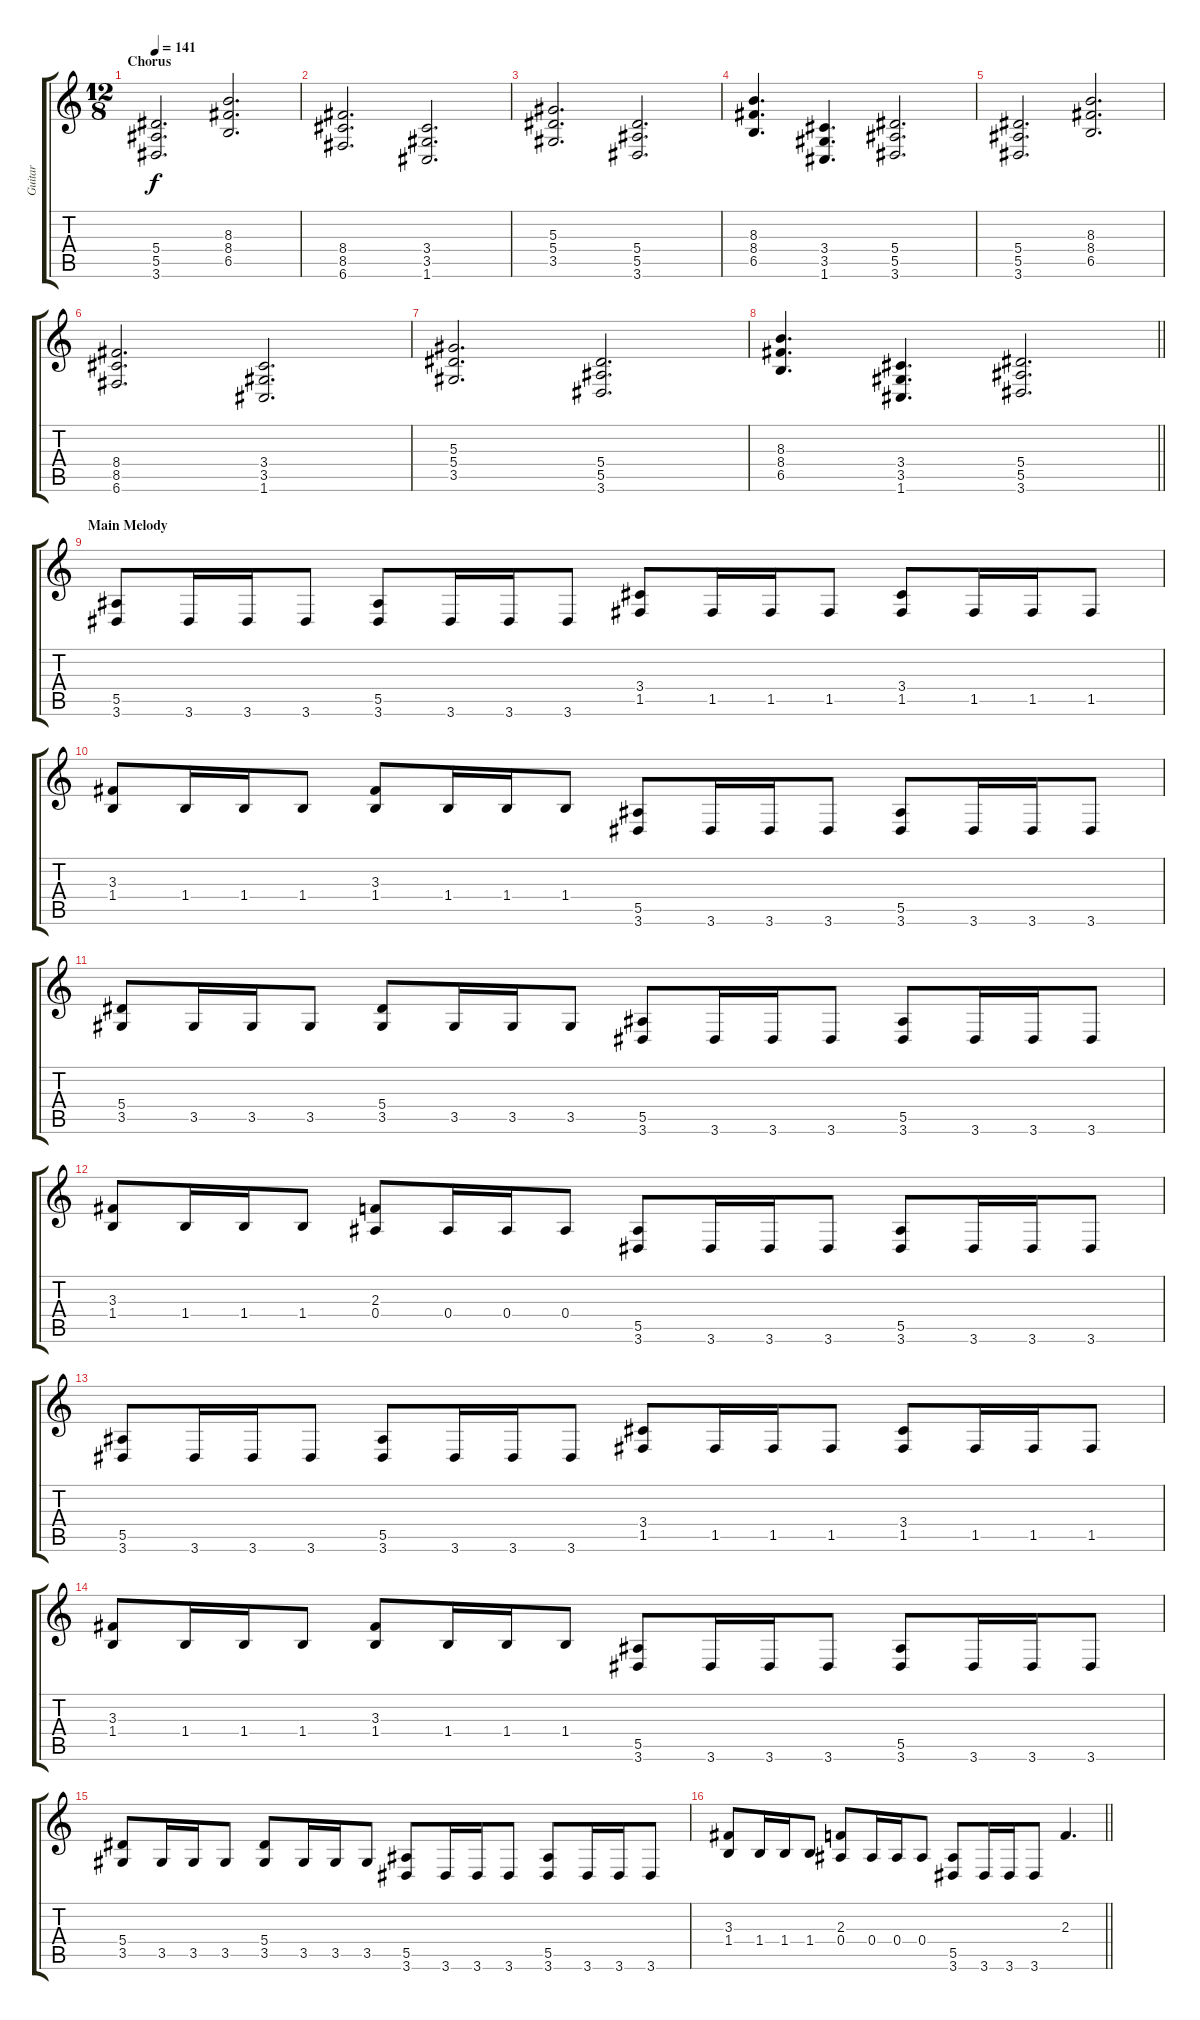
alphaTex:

\track ("Guitar" "Guitar") {instrument distortionguitar}
\staff {score tabs}
\tuning (C4 G3 Eb3 Bb2 F2 C2) {hide}
\ts (12 8)
\section ("" "Chorus")
\tempo 141
\clef g2
\ks c
(5.4 5.5 3.6).2{d dy f} (8.3 8.4 6.5).2{d} |
(8.4 8.5 6.6).2{d} (3.4 3.5 1.6).2{d} |
(5.3 5.4 3.5).2{d} (5.4 5.5 3.6).2{d} |
(8.3 8.4 6.5).4{d} (3.4 3.5 1.6).4{d} (5.4 5.5 3.6).2{d} |
(5.4 5.5 3.6).2{d} (8.3 8.4 6.5).2{d} |
(8.4 8.5 6.6).2{d} (3.4 3.5 1.6).2{d} |
(5.3 5.4 3.5).2{d} (5.4 5.5 3.6).2{d} |
\barLineRight lightlight
(8.3 8.4 6.5).4{d} (3.4 3.5 1.6).4{d} (5.4 5.5 3.6).2{d} |
\section ("" "Main Melody")
(5.5 3.6).8 3.6.16 3.6.16 3.6.8 (5.5 3.6).8 3.6.16 3.6.16 3.6.8 (3.4 1.5).8 1.5.16 1.5.16 1.5.8 (3.4 1.5).8 1.5.16 1.5.16 1.5.8 |
(3.3 1.4).8 1.4.16 1.4.16 1.4.8 (3.3 1.4).8 1.4.16 1.4.16 1.4.8 (5.5 3.6).8 3.6.16 3.6.16 3.6.8 (5.5 3.6).8 3.6.16 3.6.16 3.6.8 |
(5.4 3.5).8 3.5.16 3.5.16 3.5.8 (5.4 3.5).8 3.5.16 3.5.16 3.5.8 (5.5 3.6).8 3.6.16 3.6.16 3.6.8 (5.5 3.6).8 3.6.16 3.6.16 3.6.8 |
(3.3 1.4).8 1.4.16 1.4.16 1.4.8 (2.3 0.4).8 0.4.16 0.4.16 0.4.8 (5.5 3.6).8 3.6.16 3.6.16 3.6.8 (5.5 3.6).8 3.6.16 3.6.16 3.6.8 |
(5.5 3.6).8 3.6.16 3.6.16 3.6.8 (5.5 3.6).8 3.6.16 3.6.16 3.6.8 (3.4 1.5).8 1.5.16 1.5.16 1.5.8 (3.4 1.5).8 1.5.16 1.5.16 1.5.8 |
(3.3 1.4).8 1.4.16 1.4.16 1.4.8 (3.3 1.4).8 1.4.16 1.4.16 1.4.8 (5.5 3.6).8 3.6.16 3.6.16 3.6.8 (5.5 3.6).8 3.6.16 3.6.16 3.6.8 |
(5.4 3.5).8 3.5.16 3.5.16 3.5.8 (5.4 3.5).8 3.5.16 3.5.16 3.5.8 (5.5 3.6).8 3.6.16 3.6.16 3.6.8 (5.5 3.6).8 3.6.16 3.6.16 3.6.8 |
\barLineRight lightlight
(3.3 1.4).8 1.4.16 1.4.16 1.4.8 (2.3 0.4).8 0.4.16 0.4.16 0.4.8 (5.5 3.6).8 3.6.16 3.6.16 3.6.8 2.3.4{d}
